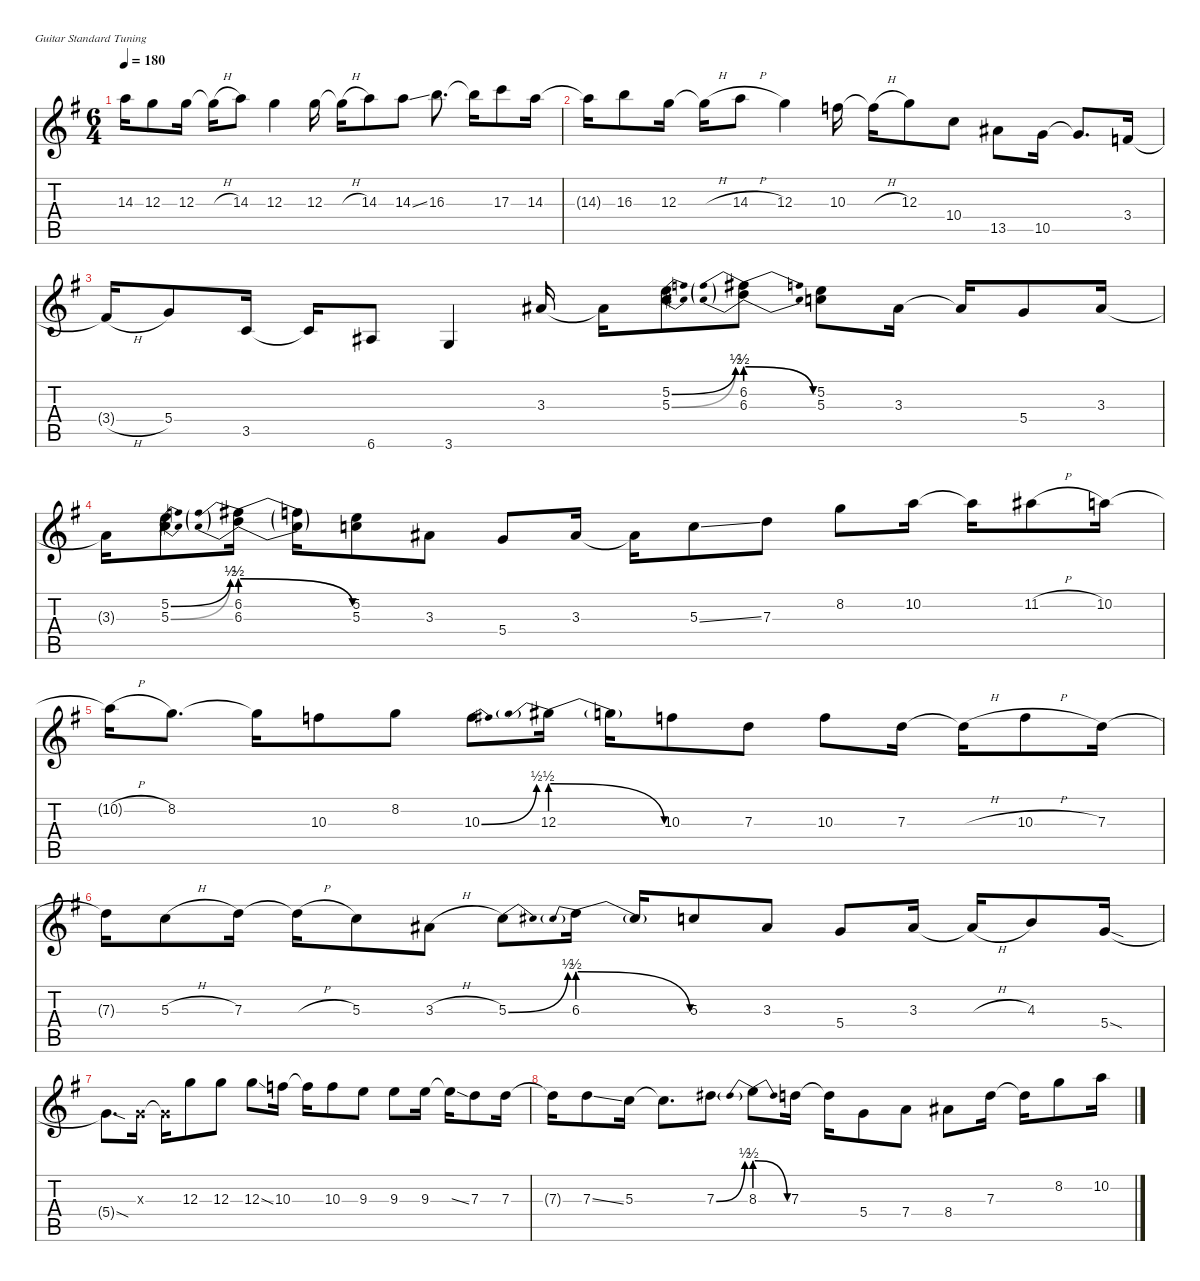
\hideDynamics
\bracketExtendMode nobrackets
\singleTrackTrackNamePolicy hidden
\multiTrackTrackNamePolicy hidden
\firstSystemTrackNameMode fullname
\otherSystemsTrackNameOrientation horizontal
\track ("Track 1" "Track 1") {defaultSystemsLayout 4 instrument acousticguitarsteel}
\staff {score tabs}
\tuning (E4 B3 G3 D3 A2 E2)
\ts (6 4)
\tempo 180
\clef g2
\ks eminor
14.3{t acc forcenatural}.16{dy mf beam Down} 12.3{acc forcenatural}.8{beam Down} 12.3{acc forcenatural}.16{beam Down} 12.3{h t acc forcenatural}.16{beam Down} 14.3{acc forcenatural}.8{beam Down} 12.3{acc forcenatural}.4{beam Down} 12.3{acc forcenatural}.16{beam Down} 12.3{h t acc forcenatural}.16{beam Down} 14.3{acc forcenatural}.8{beam Down} 14.3{ss acc forcenatural}.8{beam Down} 16.3{acc forcenatural}.8{d beam Down} 16.3{t acc forcenatural}.16{beam Down} 17.3{acc forcenatural}.8{beam Down} 14.3{acc forcenatural}.16{beam Down} |
14.3{t acc forcenatural}.16{beam Down} 16.3{acc forcenatural}.8{beam Down} 12.3{acc forcenatural}.16{beam Down} 12.3{h t acc forcenatural}.16{beam Down} 14.3{h acc forcenatural}.8{beam Down} 12.3{acc forcenatural}.4{beam Down} 10.3{acc forcenatural}.16{beam Down} 10.3{h t acc forcenatural}.16{beam Down} 12.3{acc forcenatural}.8{beam Down} 10.4{acc forcenatural}.8{beam Down} 13.5{acc #}.8{beam Down} 10.5{acc forcenatural}.16{beam Up} 10.5{t acc forcenatural}.8{d beam Up} 3.4{acc forcenatural}.16{beam Up} |
3.4{h t acc forcenatural}.16{beam Up} 5.4{acc forcenatural}.8{beam Up} 3.5{acc forcenatural}.16{beam Up} 3.5{t acc forcenatural}.16{beam Up} 6.6{acc #}.8{beam Up} 3.6{acc forcenatural}.4{beam Up} 3.3{acc #}.16{beam Up} 3.3{t acc #}.16{beam Down} (5.2{be (bend 0 0 15 2) acc forcenatural} 5.3{be (bend 0 0 15 2) acc forcenatural}).8{beam Down} (6.2{be (prebendrelease 0 2 15 0)} 6.3{be (prebendrelease 0 2 15 0)}).8{beam Down} (5.2{acc forcenatural} 5.3{acc forcenatural}).8{beam Down} 3.3{acc #}.16{beam Up} 3.3{t acc #}.16{beam Up} 5.4{acc forcenatural}.8{beam Up} 3.3{acc #}.16{beam Up} |
3.3{t acc #}.16{beam Down} (5.2{be (bend 0 0 15 2) acc forcenatural} 5.3{be (bend 0 0 15 2) acc forcenatural}).8{beam Down} (6.2{be (prebendrelease 0 2 15 0)} 6.3{be (prebendrelease 0 2 15 0)}).16{beam Down} (6.2{t acc forcenatural} 6.3{t acc #}).16{beam Down} (5.2{acc forcenatural} 5.3{acc forcenatural}).8{beam Down} 3.3{acc #}.8{beam Up} 5.4{acc forcenatural}.8{beam Up} 3.3{acc #}.16{beam Up} 3.3{t acc #}.16{beam Down} 5.3{ss acc forcenatural}.8{beam Down} 7.3{acc forcenatural}.8{beam Down} 8.2{acc forcenatural}.8{beam Down} 10.2{acc forcenatural}.16{beam Down} 10.2{t acc forcenatural}.16{beam Down} 11.2{h acc #}.8{beam Down} 10.2{acc forcenatural}.16{beam Down} |
10.2{h t acc forcenatural}.16{beam Down} 8.2{acc forcenatural}.8{d beam Down} 8.2{t acc forcenatural}.16{beam Down} 10.3{acc forcenatural}.8{beam Down} 8.2{acc forcenatural}.8{beam Down} 10.3{be (bend 0 0 15 2) acc forcenatural}.8{beam Down} 12.3{be (prebendrelease 0 2 15 0)}.16{beam Down} 12.3{t acc forcenatural}.16{beam Down} 10.3{acc forcenatural}.8{beam Down} 7.3{acc forcenatural}.8{beam Down} 10.3{acc forcenatural}.8{beam Down} 7.3{acc forcenatural}.16{beam Down} 7.3{h t acc forcenatural}.16{beam Down} 10.3{h acc forcenatural}.8{beam Down} 7.3{acc forcenatural}.16{beam Down} |
7.3{t acc forcenatural}.16{beam Down} 5.3{h acc forcenatural}.8{beam Down} 7.3{acc forcenatural}.16{beam Down} 7.3{h t acc forcenatural}.16{beam Down} 5.3{acc forcenatural}.8{beam Down} 3.3{h acc #}.8{beam Down} 5.3{be (bend 0 0 15 2) acc forcenatural}.8{beam Down} 6.3{be (prebendrelease 0 2 15 0)}.16{beam Down} 6.3{t acc #}.16{beam Up} 5.3{acc forcenatural}.8{beam Up} 3.3{acc #}.8{beam Up} 5.4{acc forcenatural}.8{beam Up} 3.3{acc #}.16{beam Up} 3.3{h t acc #}.16{beam Up} 4.3{acc forcenatural}.8{beam Up} 5.4{sod acc forcenatural}.16{beam Up} |
5.4{sod t acc forcenatural}.8{d beam Down} 0.3{x acc forcenatural}.16{beam Down} 0.3{x t acc forcenatural}.16{beam Down} 12.3{acc forcenatural}.8{beam Down} 12.3{acc forcenatural}.8{beam Down} 12.3{ss acc forcenatural}.8{beam Down} 10.3{acc forcenatural}.16{beam Down} 10.3{t acc forcenatural}.16{beam Down} 10.3{acc forcenatural}.8{beam Down} 9.3{acc forcenatural}.8{beam Down} 9.3{acc forcenatural}.8{beam Down} 9.3{acc forcenatural}.16{beam Down} 9.3{ss t acc forcenatural}.16{beam Down} 7.3{acc forcenatural}.8{beam Down} 7.3{acc forcenatural}.16{beam Down} |
7.3{t acc forcenatural}.16{beam Down} 7.3{ss acc forcenatural}.8{beam Down} 5.3{acc forcenatural}.16{beam Down} 5.3{t acc forcenatural}.8{d beam Down} 7.3{be (bend 0 0 15 2) acc forcenatural}.8{beam Down} 8.3{be (prebendrelease 0 2 15 0)}.8{beam Down} 7.3{acc forcenatural}.16{beam Down} 7.3{t acc forcenatural}.16{beam Down} 5.4{acc forcenatural}.8{beam Down} 7.4{acc forcenatural}.8{beam Down} 8.4{acc #}.8{beam Down} 7.3{acc forcenatural}.16{beam Down} 7.3{t acc forcenatural}.16{beam Down} 8.2{acc forcenatural}.8{beam Down} 10.2{acc forcenatural}.16{beam Down}
